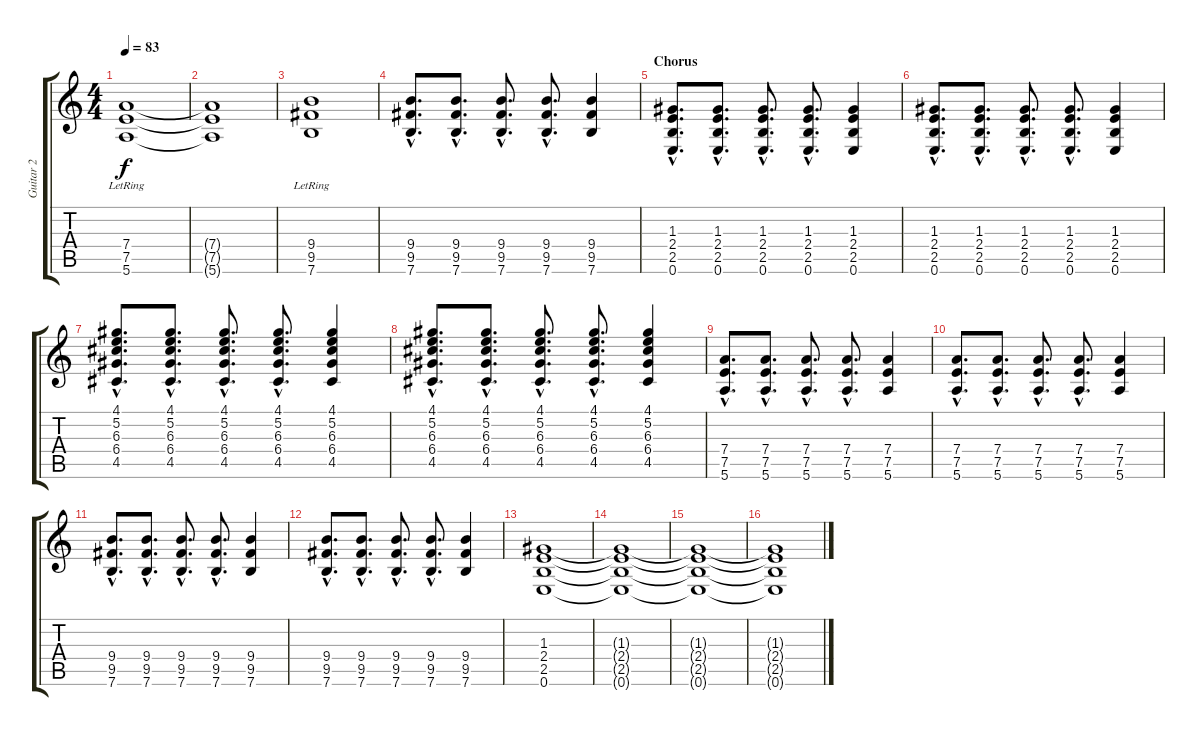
\track ("Guitar 2" "Guitar 2") {instrument distortionguitar}
\staff {score tabs}
\tuning (E4 B3 G3 D3 A2 E2) {hide}
\ts (4 4)
\tempo 83
\clef g2
\ks c
(7.4{lr} 7.5{lr} 5.6{lr}).1{dy f} |
(7.4{t} 7.5{t} 5.6{t}).1 |
(9.4{lr} 9.5{lr} 7.6{lr}).1 |
(9.4{hac} 9.5{hac} 7.6{hac}).8{d} (9.4{hac} 9.5{hac} 7.6{hac}).8{d} (9.4{hac} 9.5{hac} 7.6{hac}).8{d} (9.4{hac} 9.5{hac} 7.6{hac}).8{d} (9.4 9.5 7.6).4 |
\section ("" "Chorus")
(1.3{hac} 2.4{hac} 2.5{hac} 0.6{hac}).8{d instrument distortionguitar} (1.3{hac} 2.4{hac} 2.5{hac} 0.6{hac}).8{d} (1.3{hac} 2.4{hac} 2.5{hac} 0.6{hac}).8{d} (1.3{hac} 2.4{hac} 2.5{hac} 0.6{hac}).8{d} (1.3 2.4 2.5 0.6).4 |
(1.3{hac} 2.4{hac} 2.5{hac} 0.6{hac}).8{d} (1.3{hac} 2.4{hac} 2.5{hac} 0.6{hac}).8{d} (1.3{hac} 2.4{hac} 2.5{hac} 0.6{hac}).8{d} (1.3{hac} 2.4{hac} 2.5{hac} 0.6{hac}).8{d} (1.3 2.4 2.5 0.6).4 |
(4.1{hac} 5.2{hac} 6.3{hac} 6.4{hac} 4.5{hac}).8{d} (4.1{hac} 5.2{hac} 6.3{hac} 6.4{hac} 4.5{hac}).8{d} (4.1{hac} 5.2{hac} 6.3{hac} 6.4{hac} 4.5{hac}).8{d} (4.1{hac} 5.2{hac} 6.3{hac} 6.4{hac} 4.5{hac}).8{d} (4.1 5.2 6.3 6.4 4.5).4 |
(4.1{hac} 5.2{hac} 6.3{hac} 6.4{hac} 4.5{hac}).8{d} (4.1{hac} 5.2{hac} 6.3{hac} 6.4{hac} 4.5{hac}).8{d} (4.1{hac} 5.2{hac} 6.3{hac} 6.4{hac} 4.5{hac}).8{d} (4.1{hac} 5.2{hac} 6.3{hac} 6.4{hac} 4.5{hac}).8{d} (4.1 5.2 6.3 6.4 4.5).4 |
(7.4{hac} 7.5{hac} 5.6{hac}).8{d} (7.4{hac} 7.5{hac} 5.6{hac}).8{d} (7.4{hac} 7.5{hac} 5.6{hac}).8{d} (7.4{hac} 7.5{hac} 5.6{hac}).8{d} (7.4 7.5 5.6).4 |
(7.4{hac} 7.5{hac} 5.6{hac}).8{d} (7.4{hac} 7.5{hac} 5.6{hac}).8{d} (7.4{hac} 7.5{hac} 5.6{hac}).8{d} (7.4{hac} 7.5{hac} 5.6{hac}).8{d} (7.4 7.5 5.6).4 |
(9.4{hac} 9.5{hac} 7.6{hac}).8{d} (9.4{hac} 9.5{hac} 7.6{hac}).8{d} (9.4{hac} 9.5{hac} 7.6{hac}).8{d} (9.4{hac} 9.5{hac} 7.6{hac}).8{d} (9.4 9.5 7.6).4 |
(9.4{hac} 9.5{hac} 7.6{hac}).8{d} (9.4{hac} 9.5{hac} 7.6{hac}).8{d} (9.4{hac} 9.5{hac} 7.6{hac}).8{d} (9.4{hac} 9.5{hac} 7.6{hac}).8{d} (9.4 9.5 7.6).4 |
(1.3 2.4 2.5 0.6).1{volume 4} |
(1.3{t} 2.4{t} 2.5{t} 0.6{t}).1 |
(1.3{t} 2.4{t} 2.5{t} 0.6{t}).1 |
(1.3{t} 2.4{t} 2.5{t} 0.6{t}).1
